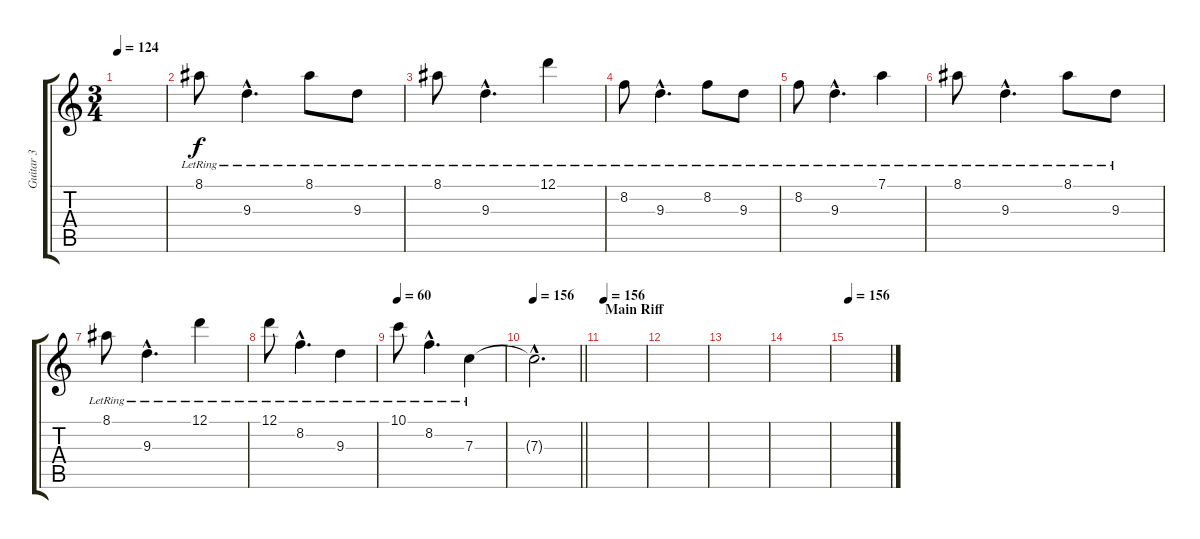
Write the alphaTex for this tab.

\track ("Guitar 3" "Guitar 3") {instrument electricguitarjazz}
\staff {score tabs}
\tuning (D4 A3 F3 C3 G2 D2) {hide}
\ts (3 4)
\tempo 124
\clef g2
\ks c
|
8.1{lr}.8 9.3{hac lr}.4{d} 8.1{lr}.8 9.3{lr}.8 |
8.1{lr}.8 9.3{hac lr}.4{d} 12.1{lr}.4 |
8.2{lr}.8 9.3{hac lr}.4{d} 8.2{lr}.8 9.3{lr}.8 |
8.2{lr}.8 9.3{hac lr}.4{d} 7.1{lr}.4 |
8.1{lr}.8 9.3{hac lr}.4{d} 8.1{lr}.8 9.3{lr}.8 |
8.1{lr}.8 9.3{hac lr}.4{d} 12.1{lr}.4 |
12.1{lr}.8 8.2{hac lr}.4{d} 9.3{lr}.4 |
\tempo 60
10.1{lr}.8 8.2{hac lr}.4{d} 7.3{lr}.4 |
\tempo 156
\barLineRight lightlight
7.3{hac t}.2{d} |
\section ("" "Main Riff")
\tempo 156
|
|
|
|
\tempo 156
